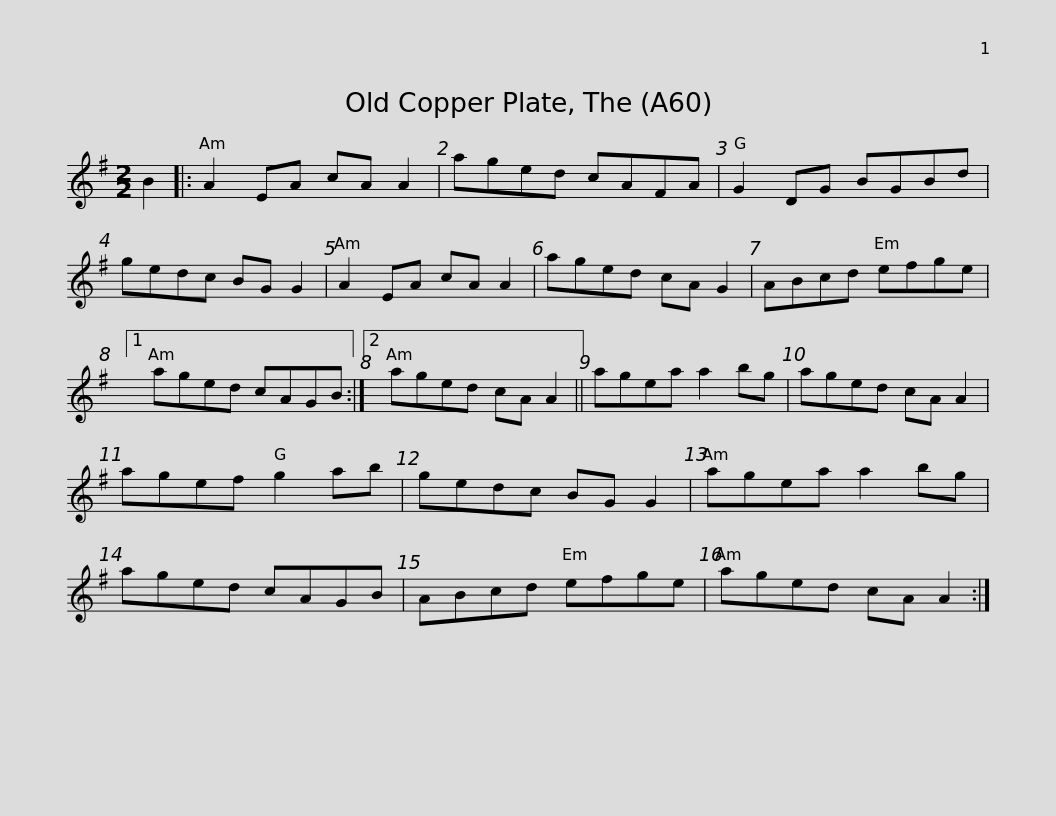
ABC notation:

X:1
L:1/8
M:2/2
I:linebreak $
K:G
V:1 treble
V:1
 B2 |: A2 EA cA A2 | aged cAFA | G2 DG BGBd | gedc BG G2 | %5
 A2 EA cA A2 | aged cA G2 |$ ABcd efge |1 aged cAGB :|2 aged cA A2 || %10
 agea a2 bg | aged cA A2 |$ agef g2 ab | gedc BG G2 | agea a2 bg | %15
 aged cAGB | ABcd efge |$ aged cA A2 :| %18
